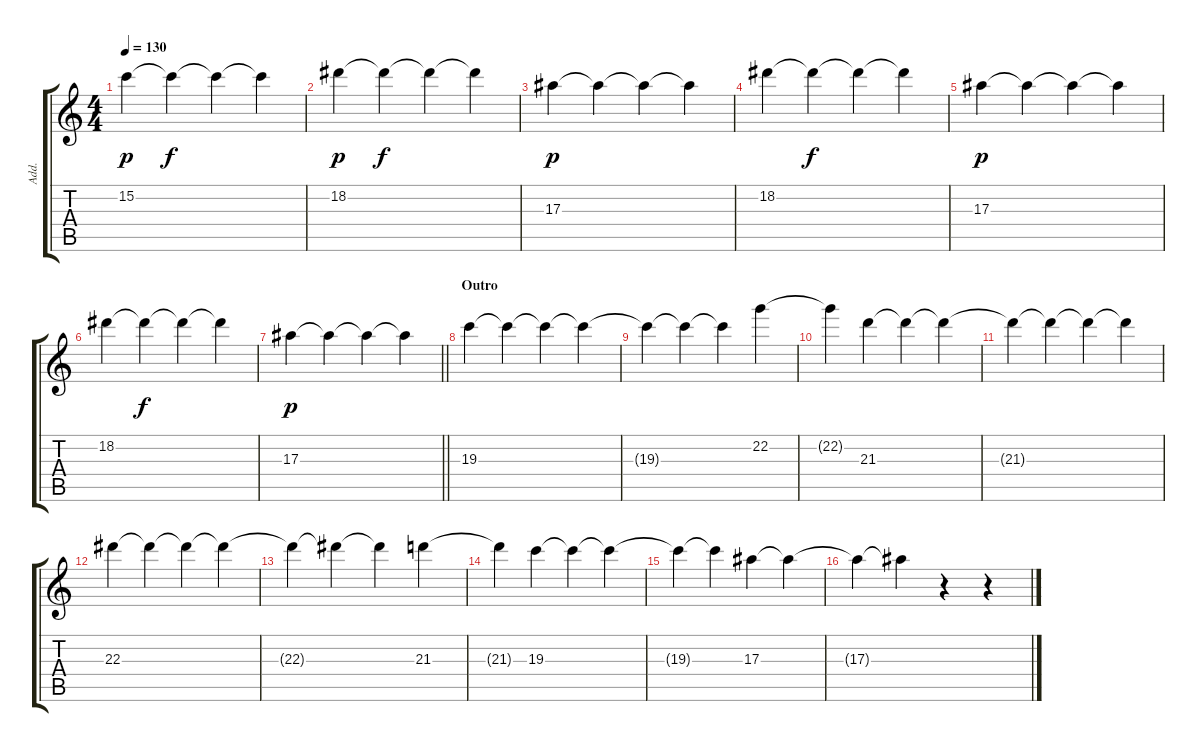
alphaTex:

\track ("Add." "Add.") {instrument overdrivenguitar}
\staff {score tabs}
\tuning (D4 A3 F3 C3 G2 C2) {hide}
\ts (4 4)
\tempo 130
\clef g2
\ks c
15.2.4{dy p} 15.2{t}.4{dy f} 15.2{t}.4 15.2{t}.4 |
18.2.4{dy p} 18.2{t}.4{dy f} 18.2{t}.4 18.2{t}.4 |
17.3.4{dy p} 17.3{t}.4 17.3{t}.4 17.3{t}.4 |
18.2.4 18.2{t}.4{dy f} 18.2{t}.4 18.2{t}.4 |
17.3.4{dy p} 17.3{t}.4 17.3{t}.4 17.3{t}.4 |
18.2.4 18.2{t}.4{dy f} 18.2{t}.4 18.2{t}.4 |
\barLineRight lightlight
17.3.4{dy p} 17.3{t}.4 17.3{t}.4 17.3{t}.4 |
\section ("" "Outro")
19.3.4 19.3{t}.4 19.3{t}.4 19.3{t}.4 |
19.3{t}.4 19.3{t}.4 19.3{t}.4 22.2.4 |
22.2{t}.4 21.3.4 21.3{t}.4 21.3{t}.4 |
21.3{t}.4 21.3{t}.4 21.3{t}.4 21.3{t}.4 |
22.3.4 22.3{t}.4 22.3{t}.4 22.3{t}.4 |
22.3{t}.4 22.3{t}.4 22.3{t}.4 21.3.4 |
21.3{t}.4 19.3.4 19.3{t}.4 19.3{t}.4 |
19.3{t}.4 19.3{t}.4 17.3.4 17.3{t}.4 |
17.3{t}.4 17.3{t}.4 r.4 r.4
